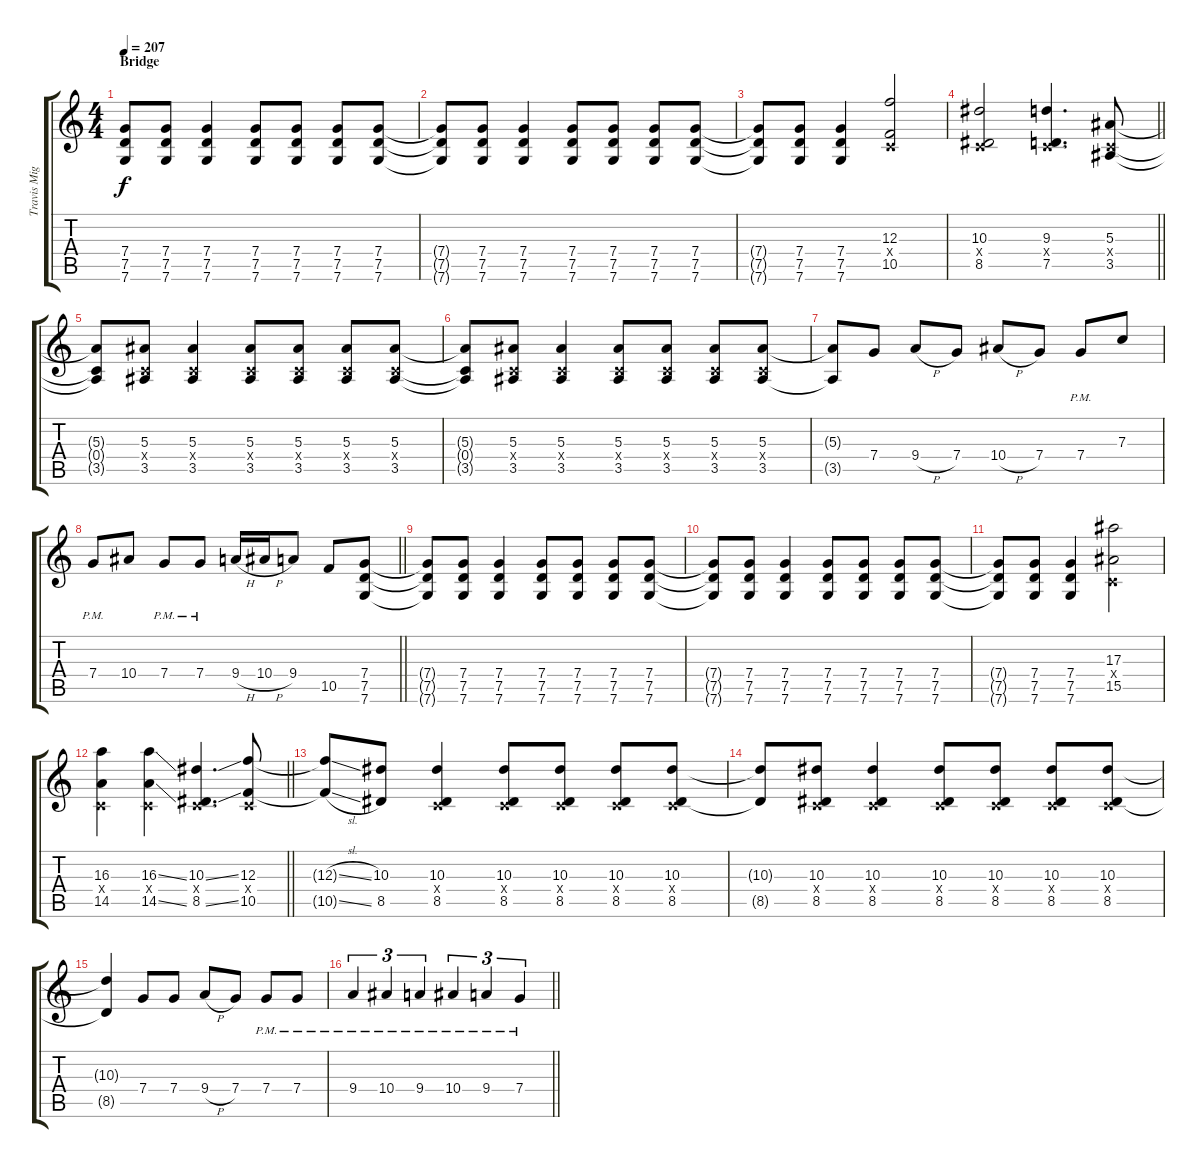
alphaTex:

\track ("Travis Miguel" "Travis Mig") {instrument distortionguitar}
\staff {score tabs}
\tuning (D4 A3 F3 C3 G2 C2) {hide}
\ts (4 4)
\section ("" "Bridge")
\tempo 207
\clef g2
\ks c
(7.4{t} 7.5{t} 7.6{t}).8{dy f} (7.4 7.5 7.6).8 (7.4 7.5 7.6).4 (7.4 7.5 7.6).8 (7.4 7.5 7.6).8 (7.4 7.5 7.6).8 (7.4 7.5 7.6).8 |
(7.4{t} 7.5{t} 7.6{t}).8 (7.4 7.5 7.6).8 (7.4 7.5 7.6).4 (7.4 7.5 7.6).8 (7.4 7.5 7.6).8 (7.4 7.5 7.6).8 (7.4 7.5 7.6).8 |
(7.4{t} 7.5{t} 7.6{t}).8 (7.4 7.5 7.6).8 (7.4 7.5 7.6).4 (12.3 0.4{x} 10.5).2 |
\barLineRight lightlight
(10.3 0.4{x} 8.5).2 (9.3 0.4{x} 7.5).4{d} (5.3 0.4{x} 3.5).8 |
(5.3{t} 0.4{t} 3.5{t}).8 (5.3 0.4{x} 3.5).8 (5.3 0.4{x} 3.5).4 (5.3 0.4{x} 3.5).8 (5.3 0.4{x} 3.5).8 (5.3 0.4{x} 3.5).8 (5.3 0.4{x} 3.5).8 |
(5.3{t} 0.4{t} 3.5{t}).8 (5.3 0.4{x} 3.5).8 (5.3 0.4{x} 3.5).4 (5.3 0.4{x} 3.5).8 (5.3 0.4{x} 3.5).8 (5.3 0.4{x} 3.5).8 (5.3 0.4{x} 3.5).8 |
(5.3{t} 3.5{t}).8 7.4.8 9.4{h}.8 7.4.8 10.4{h}.8 7.4.8 7.4{pm}.8 7.3.8 |
\barLineRight lightlight
7.4{pm}.8 10.4.8 7.4{pm}.8 7.4{pm}.8 9.4{h}.16 10.4{h}.16 9.4.8 10.5.8 (7.4 7.5 7.6).8 |
(7.4{t} 7.5{t} 7.6{t}).8 (7.4 7.5 7.6).8 (7.4 7.5 7.6).4 (7.4 7.5 7.6).8 (7.4 7.5 7.6).8 (7.4 7.5 7.6).8 (7.4 7.5 7.6).8 |
(7.4{t} 7.5{t} 7.6{t}).8 (7.4 7.5 7.6).8 (7.4 7.5 7.6).4 (7.4 7.5 7.6).8 (7.4 7.5 7.6).8 (7.4 7.5 7.6).8 (7.4 7.5 7.6).8 |
(7.4{t} 7.5{t} 7.6{t}).8 (7.4 7.5 7.6).8 (7.4 7.5 7.6).4 (17.3 0.4{x} 15.5).2 |
\barLineRight lightlight
(16.3 0.4{x} 14.5).4 (16.3{ss} 0.4{x} 14.5{ss}).4 (10.3{ss} 0.4{x} 8.5{ss}).4{d} (12.3 0.4{x} 10.5).8 |
(12.3{sl t} 10.5{sl t}).8 (10.3 8.5).8 (10.3 0.4{x} 8.5).4 (10.3 0.4{x} 8.5).8 (10.3 0.4{x} 8.5).8 (10.3 0.4{x} 8.5).8 (10.3 0.4{x} 8.5).8 |
(10.3{t} 8.5{t}).8 (10.3 0.4{x} 8.5).8 (10.3 0.4{x} 8.5).4 (10.3 0.4{x} 8.5).8 (10.3 0.4{x} 8.5).8 (10.3 0.4{x} 8.5).8 (10.3 0.4{x} 8.5).8 |
(10.3{t} 8.5{t}).4 7.4.8 7.4.8 9.4{h}.8 7.4.8 7.4{pm}.8 7.4{pm}.8 |
\barLineRight lightlight
9.4{pm}.4{tu (3 2)} 10.4{pm}.4{tu (3 2)} 9.4{pm}.4{tu (3 2)} 10.4{pm}.4{tu (3 2)} 9.4{pm}.4{tu (3 2)} 7.4{pm}.4{tu (3 2)}
